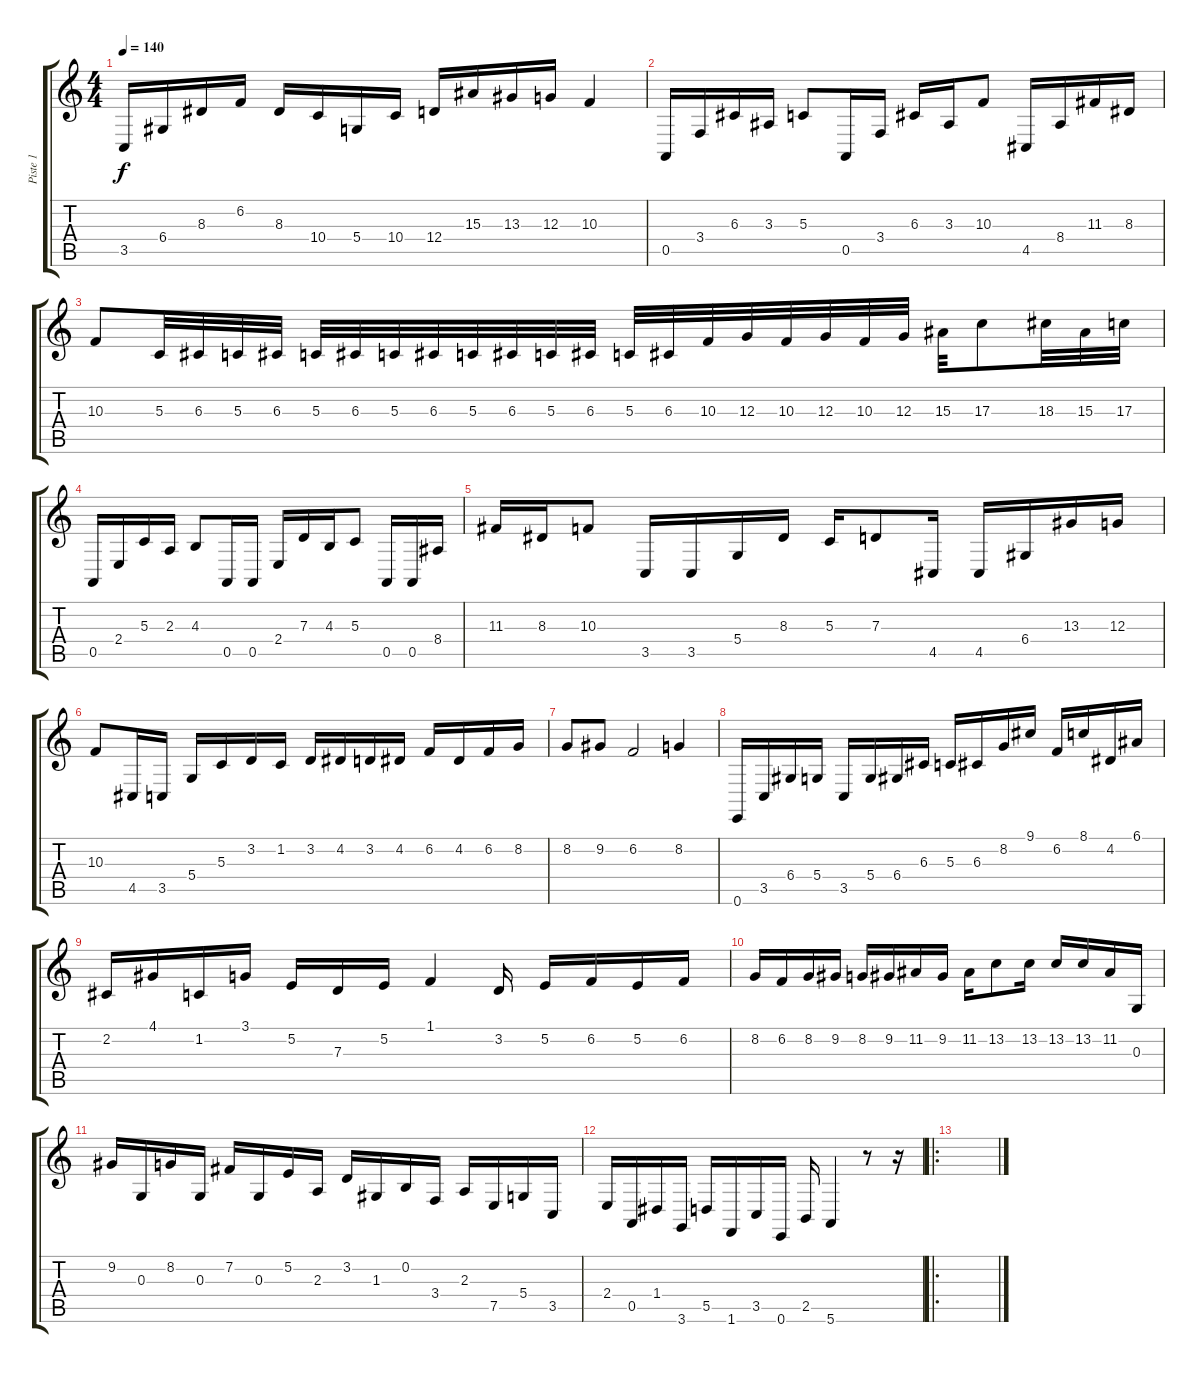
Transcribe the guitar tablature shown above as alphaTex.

\track ("Piste 1" "Piste 1") {instrument brightacousticpiano}
\staff {score tabs}
\tuning (E4 B3 G3 D3 A2 E2) {hide}
\ts (4 4)
\tempo 140
\clef g2
\ks c
3.5.16{dy f} 6.4.16 8.3.16 6.2.16 8.3.16 10.4.16 5.4.16 10.4.16 12.4.16 15.3.16 13.3.16 12.3.16 10.3.4 |
0.5.16 3.4.16 6.3.16 3.3.16 5.3.8 0.5.16 3.4.16 6.3.16 3.3.16 10.3.8 4.5.16 8.4.16 11.3.16 8.3.16 |
10.3.8 5.3.32 6.3.32 5.3.32 6.3.32 5.3.32 6.3.32 5.3.32 6.3.32 5.3.32 6.3.32 5.3.32 6.3.32 5.3.32 6.3.32 10.3.32 12.3.32 10.3.32 12.3.32 10.3.32 12.3.32 15.3.32 17.3.8 18.3.32 15.3.32 17.3.32 |
0.5.16 2.4.16 5.3.16 2.3.16 4.3.8 0.5.16 0.5.16 2.4.16 7.3.16 4.3.16 5.3.8 0.5.16 0.5.16 8.4.16 |
11.3.16 8.3.16 10.3.8 3.5.16 3.5.16 5.4.16 8.3.16 5.3.16 7.3.8 4.5.16 4.5.16 6.4.16 13.3.16 12.3.16 |
10.3.8 4.5.16 3.5.16 5.4.16 5.3.16 3.2.16 1.2.16 3.2.16 4.2.16 3.2.16 4.2.16 6.2.16 4.2.16 6.2.16 8.2.16 |
8.2.8 9.2.8 6.2.2 8.2.4 |
0.6.16 3.5.16 6.4.16 5.4.16 3.5.16 5.4.16 6.4.16 6.3.16 5.3.16 6.3.16 8.2.16 9.1.16 6.2.16 8.1.16 4.2.16 6.1.16 |
2.2.16 4.1.16 1.2.16 3.1.16 5.2.16 7.3.16 5.2.16 1.1.4 3.2.16 5.2.16 6.2.16 5.2.16 6.2.16 |
8.2.16 6.2.16 8.2.16 9.2.16 8.2.16 9.2.16 11.2.16 9.2.16 11.2.16 13.2.8 13.2.16 13.2.16 13.2.16 11.2.16 0.3.16 |
9.2.16 0.3.16 8.2.16 0.3.16 7.2.16 0.3.16 5.2.16 2.3.16 3.2.16 1.3.16 0.2.16 3.4.16 2.3.16 7.5.16 5.4.16 3.5.16 |
2.4.16 0.5.16 1.4.16 3.6.16 5.5.16 1.6.16 3.5.16 0.6.16 2.5.16 5.6.4 r.8 r.16 |
\ro
